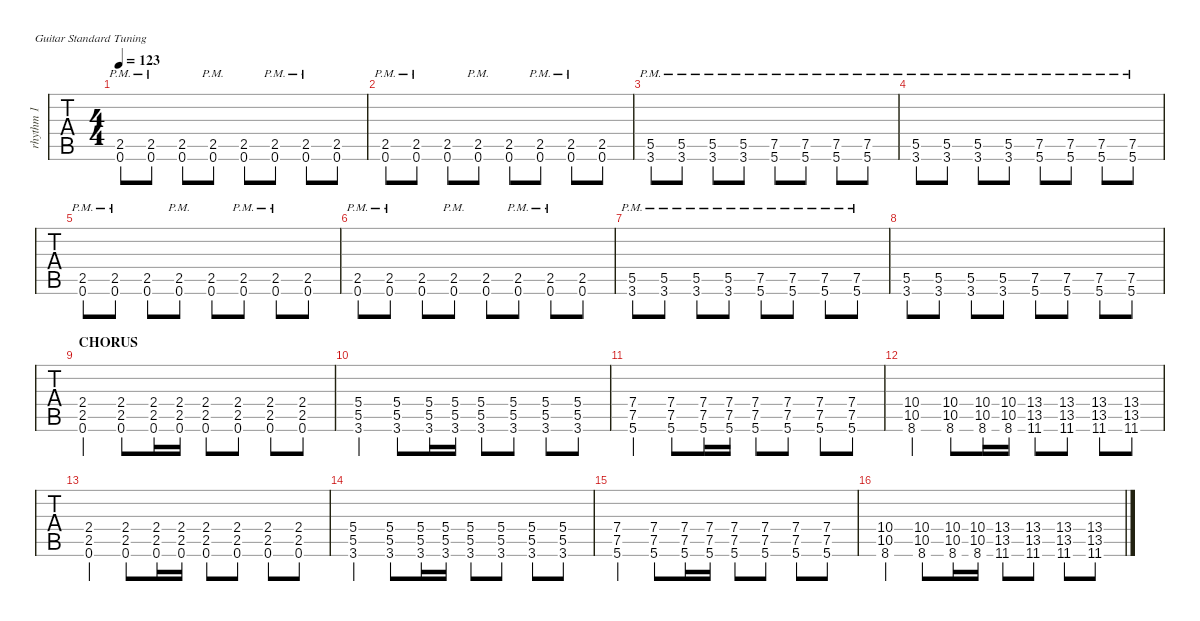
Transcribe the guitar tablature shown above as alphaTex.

\defaultSystemsLayout 4
\hideDynamics
\bracketExtendMode nobrackets
\track ("Rhythm 1" "rhythm 1") {instrument distortionguitar}
\staff {tabs}
\tuning (E4 B3 G3 D3 A2 E2)
\ts (4 4)
\tempo 123
\clef g2
\ks c
(0.6{pm} 2.5{pm}).8{dy mf} (0.6{pm} 2.5{pm}).8 (0.6 2.5).8 (0.6{pm} 2.5{pm}).8 (0.6 2.5).8 (0.6{pm} 2.5{pm}).8 (0.6{pm} 2.5{pm}).8 (0.6 2.5).8 |
(0.6{pm} 2.5{pm}).8 (0.6{pm} 2.5{pm}).8 (0.6 2.5).8 (0.6{pm} 2.5{pm}).8 (0.6 2.5).8 (0.6{pm} 2.5{pm}).8 (0.6{pm} 2.5{pm}).8 (0.6 2.5).8 |
(5.5{pm} 3.6{pm}).8 (5.5{pm} 3.6{pm}).8 (5.5{pm} 3.6{pm}).8 (5.5{pm} 3.6{pm}).8 (7.5{pm} 5.6{pm}).8 (7.5{pm} 5.6{pm}).8 (7.5{pm} 5.6{pm}).8 (7.5{pm} 5.6{pm}).8 |
(5.5{pm} 3.6{pm}).8 (5.5{pm} 3.6{pm}).8 (5.5{pm} 3.6{pm}).8 (5.5{pm} 3.6{pm}).8 (7.5{pm} 5.6{pm}).8 (7.5{pm} 5.6{pm}).8 (7.5{pm} 5.6{pm}).8 (7.5{pm} 5.6{pm}).8 |
(0.6{pm} 2.5{pm}).8 (0.6{pm} 2.5{pm}).8 (0.6 2.5).8 (0.6{pm} 2.5{pm}).8 (0.6 2.5).8 (0.6{pm} 2.5{pm}).8 (0.6{pm} 2.5{pm}).8 (0.6 2.5).8 |
(0.6{pm} 2.5{pm}).8 (0.6{pm} 2.5{pm}).8 (0.6 2.5).8 (0.6{pm} 2.5{pm}).8 (0.6 2.5).8 (0.6{pm} 2.5{pm}).8 (0.6{pm} 2.5{pm}).8 (0.6 2.5).8 |
(5.5{pm} 3.6{pm}).8 (5.5{pm} 3.6{pm}).8 (5.5{pm} 3.6{pm}).8 (5.5{pm} 3.6{pm}).8 (7.5{pm} 5.6{pm}).8 (7.5{pm} 5.6{pm}).8 (7.5{pm} 5.6{pm}).8 (7.5{pm} 5.6{pm}).8 |
(5.5 3.6).8 (5.5 3.6).8 (5.5 3.6).8 (5.5 3.6).8 (7.5 5.6).8 (7.5 5.6).8 (7.5 5.6).8 (7.5 5.6).8 |
\section ("" "CHORUS")
(0.6 2.5 2.4).4 (0.6 2.5 2.4).8 (0.6 2.5 2.4).16 (0.6 2.5 2.4).16 (0.6 2.5 2.4).8 (0.6 2.5 2.4).8 (0.6 2.5 2.4).8 (0.6 2.5 2.4).8 |
(3.6 5.5 5.4).4 (3.6 5.5 5.4).8 (3.6 5.5 5.4).16 (3.6 5.5 5.4).16 (3.6 5.5 5.4).8 (3.6 5.5 5.4).8 (3.6 5.5 5.4).8 (3.6 5.5 5.4).8 |
(5.6 7.5 7.4).4 (5.6 7.5 7.4).8 (5.6 7.5 7.4).16 (5.6 7.5 7.4).16 (5.6 7.5 7.4).8 (5.6 7.5 7.4).8 (5.6 7.5 7.4).8 (5.6 7.5 7.4).8 |
(8.6 10.5 10.4).4 (8.6 10.5 10.4).8 (8.6 10.5 10.4).16 (8.6 10.5 10.4).16 (11.6{acc #} 13.5{acc #} 13.4{acc #}).8 (11.6{acc #} 13.5{acc #} 13.4{acc #}).8 (11.6{acc #} 13.5{acc #} 13.4{acc #}).8 (11.6{acc #} 13.5{acc #} 13.4{acc #}).8 |
(0.6 2.5 2.4).4 (0.6 2.5 2.4).8 (0.6 2.5 2.4).16 (0.6 2.5 2.4).16 (0.6 2.5 2.4).8 (0.6 2.5 2.4).8 (0.6 2.5 2.4).8 (0.6 2.5 2.4).8 |
(3.6 5.5 5.4).4 (3.6 5.5 5.4).8 (3.6 5.5 5.4).16 (3.6 5.5 5.4).16 (3.6 5.5 5.4).8 (3.6 5.5 5.4).8 (3.6 5.5 5.4).8 (3.6 5.5 5.4).8 |
(5.6 7.5 7.4).4 (5.6 7.5 7.4).8 (5.6 7.5 7.4).16 (5.6 7.5 7.4).16 (5.6 7.5 7.4).8 (5.6 7.5 7.4).8 (5.6 7.5 7.4).8 (5.6 7.5 7.4).8 |
(8.6 10.5 10.4).4 (8.6 10.5 10.4).8 (8.6 10.5 10.4).16 (8.6 10.5 10.4).16 (11.6{acc #} 13.5{acc #} 13.4{acc #}).8 (11.6{acc #} 13.5{acc #} 13.4{acc #}).8 (11.6{acc #} 13.5{acc #} 13.4{acc #}).8 (11.6{acc #} 13.5{acc #} 13.4{acc #}).8
